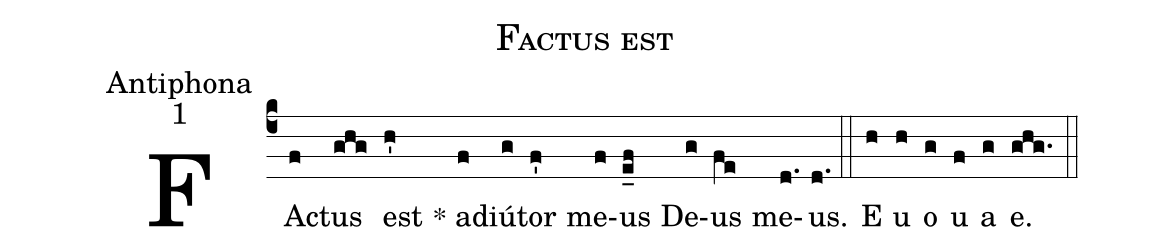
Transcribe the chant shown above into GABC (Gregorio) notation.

name:Factus est;
office-part:Antiphona;
mode:1;
%%
(c4) FAc(f)tus(ghg) est(h') * ad(f)iú(g)tor(f') me(f)us(e_f) De(g)us(fe) me(d.)us.(d.) (::) E(h) u(h) o(g) u(f) a(g) e.(ghg.) (::)
